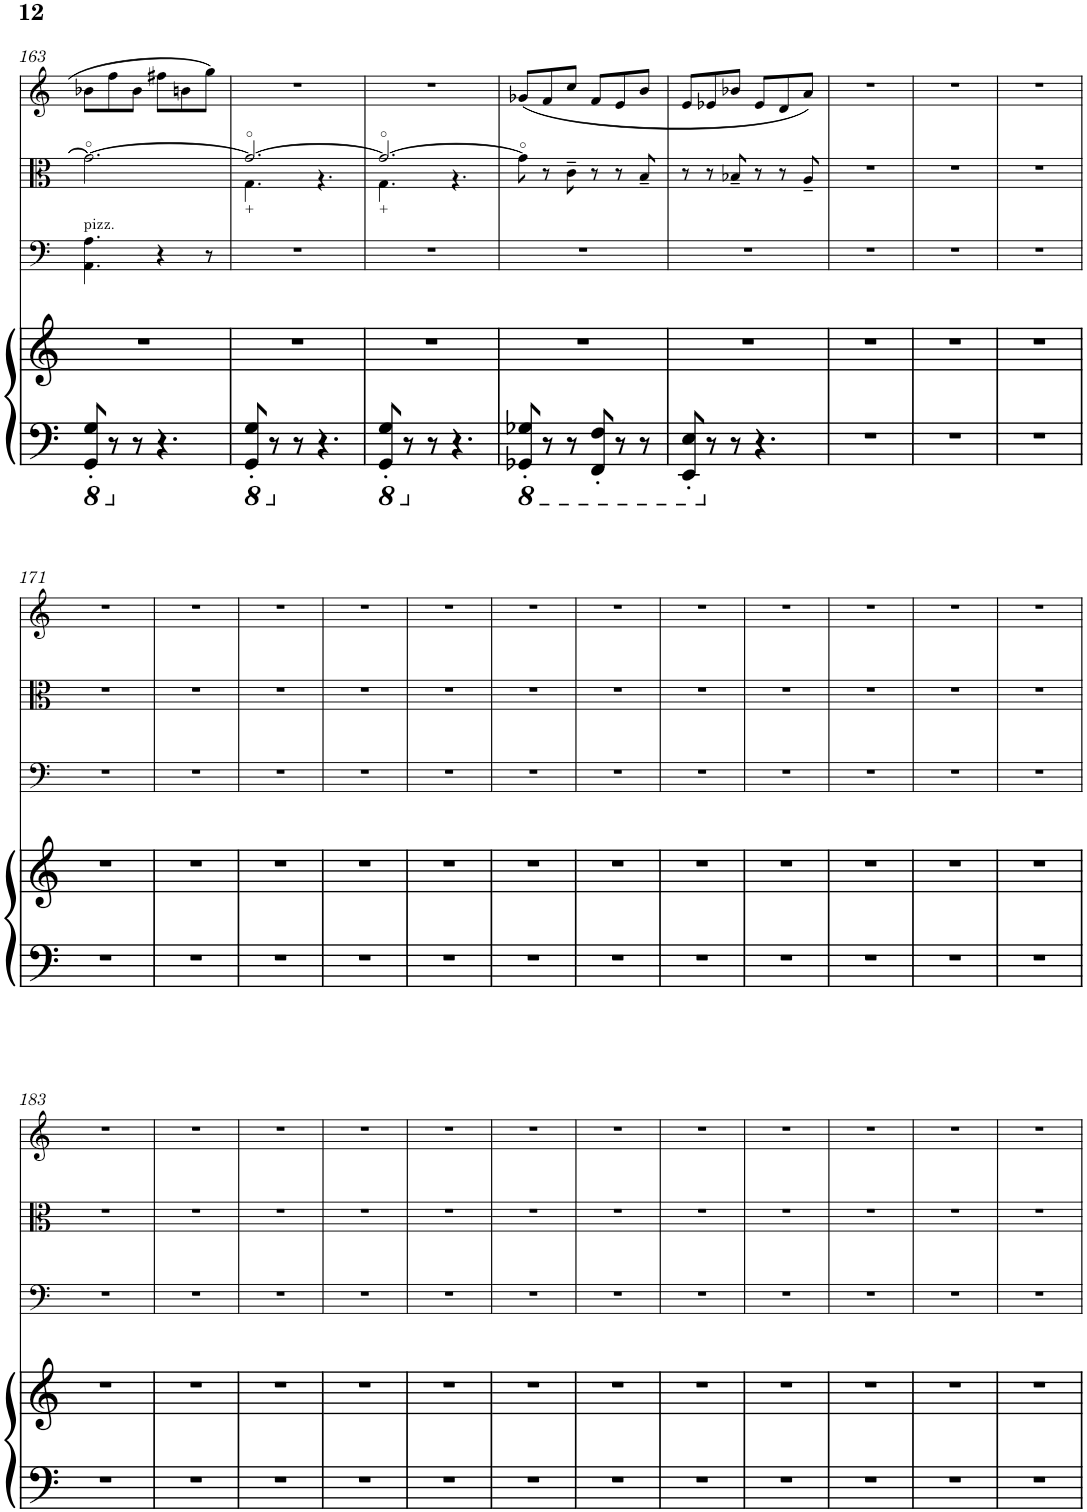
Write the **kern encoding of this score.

**kern	**kern	**kern	**kern	**kern
*part4	*part4	*part3	*part2	*part1
*staff5	*staff4	*staff3	*staff2	*staff1
*I"Piano	*	*I"Cello	*I"Viola	*I"Violin
*I'Pno	*	*	*	*
!!LO:PB:g=z
*clefF4	*clefG2	*clefF4	*clefC3	*clefG2
*k[]	*k[]	*k[]	*k[]	*k[]
*M6/8	*M6/8	*M6/8	*M6/8	*M6/8
*8ba	*	*	*	*
=163	=163	=163	=163	=163
!	!	!LO:TX:a:t=pizz.	!	!
8GGG/' 8GG/'	2.r	4.AA\ 4.A\	2.g\_	8b-X\L
*X8ba	*	*	*	*
8r	.	.	.	8ff\
8r	.	.	.	8b-\J
4.r	.	4r	.	8ff#X\L
.	.	.	.	8bn\
.	.	8r	.	8gg\J
=164	=164	=164	=164	=164
*8ba	*	*	*	*
*	*	*	*^	*
8GGG/' 8GG/'	2.r	2.r	2.g/_	4.G^\	2.r
*X8ba	*	*	*	*	*
8r	.	.	.	.	.
8r	.	.	.	.	.
4.r	.	.	.	4.r	.
=165	=165	=165	=165	=165	=165
*8ba	*	*	*	*	*
8GGG/' 8GG/'	2.r	2.r	2.g/_	4.G^\	2.r
*X8ba	*	*	*	*	*
8r	.	.	.	.	.
8r	.	.	.	.	.
4.r	.	.	.	4.r	.
*	*	*	*v	*v	*
=166	=166	=166	=166	=166
*8ba	*	*	*	*
8GGG-X/' 8GG-X/'	2.r	2.r	8g\]	(8g-X/L
8r	.	.	8r	8f/
8r	.	.	8c~\	8cc/J
8FFF/' 8FF/'	.	.	8r	8f/L
8r	.	.	8r	8e/
8r	.	.	8B~/	8b/J
=167	=167	=167	=167	=167
8EEE/' 8EE/'	2.r	2.r	8r	8e/L
*X8ba	*	*	*	*
8r	.	.	8r	8e-X/
8r	.	.	8B-X~/	8b-X/J
4.r	.	.	8r	8e-/L
.	.	.	8r	8d/
.	.	.	8A~/	8a/J)
=168	=168	=168	=168	=168
2.r	2.r	2.r	2.r	2.r
=169	=169	=169	=169	=169
2.r	2.r	2.r	2.r	2.r
=170	=170	=170	=170	=170
2.r	2.r	2.r	2.r	2.r
!!LO:LB:g=z
=171	=171	=171	=171	=171
2.r	2.r	2.r	2.r	2.r
=172	=172	=172	=172	=172
2.r	2.r	2.r	2.r	2.r
=173	=173	=173	=173	=173
2.r	2.r	2.r	2.r	2.r
=174	=174	=174	=174	=174
2.r	2.r	2.r	2.r	2.r
=175	=175	=175	=175	=175
2.r	2.r	2.r	2.r	2.r
=176	=176	=176	=176	=176
2.r	2.r	2.r	2.r	2.r
=177	=177	=177	=177	=177
2.r	2.r	2.r	2.r	2.r
=178	=178	=178	=178	=178
2.r	2.r	2.r	2.r	2.r
=179	=179	=179	=179	=179
2.r	2.r	2.r	2.r	2.r
=180	=180	=180	=180	=180
2.r	2.r	2.r	2.r	2.r
=181	=181	=181	=181	=181
2.r	2.r	2.r	2.r	2.r
=182	=182	=182	=182	=182
2.r	2.r	2.r	2.r	2.r
!!LO:LB:g=z
=183	=183	=183	=183	=183
2.r	2.r	2.r	2.r	2.r
=184	=184	=184	=184	=184
2.r	2.r	2.r	2.r	2.r
=185	=185	=185	=185	=185
2.r	2.r	2.r	2.r	2.r
=186	=186	=186	=186	=186
2.r	2.r	2.r	2.r	2.r
=187	=187	=187	=187	=187
2.r	2.r	2.r	2.r	2.r
=188	=188	=188	=188	=188
2.r	2.r	2.r	2.r	2.r
=189	=189	=189	=189	=189
2.r	2.r	2.r	2.r	2.r
=190	=190	=190	=190	=190
2.r	2.r	2.r	2.r	2.r
=191	=191	=191	=191	=191
2.r	2.r	2.r	2.r	2.r
=192	=192	=192	=192	=192
2.r	2.r	2.r	2.r	2.r
=193	=193	=193	=193	=193
2.r	2.r	2.r	2.r	2.r
=194	=194	=194	=194	=194
2.r	2.r	2.r	2.r	2.r
=	=	=	=	=
*-	*-	*-	*-	*-
